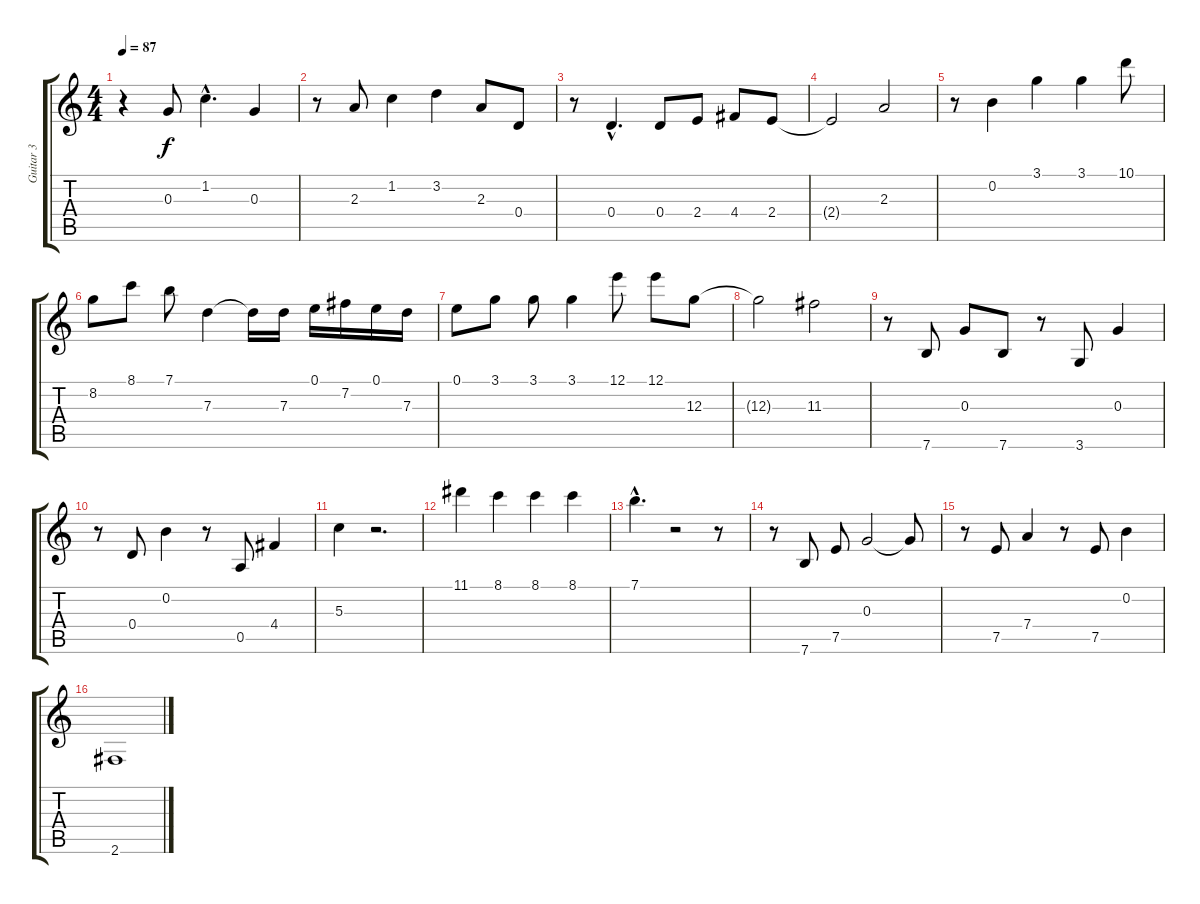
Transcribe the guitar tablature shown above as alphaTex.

\track ("Guitar 3" "Guitar 3") {instrument acousticguitarnylon}
\staff {score tabs}
\tuning (E4 B3 G3 D3 A2 E2) {hide}
\ts (4 4)
\tempo 87
\clef g2
\ks c
r.4{dy f} 0.3.8 1.2{hac}.4{d} 0.3.4 |
r.8 2.3.8 1.2.4 3.2.4 2.3.8 0.4.8 |
r.8 0.4{hac}.4{d} 0.4.8 2.4.8 4.4.8 2.4.8 |
2.4{t}.2 2.3.2 |
r.8 0.2.4 3.1.4 3.1.4 10.1.8 |
8.2.8 8.1.8 7.1.8 7.3.4 7.3{t}.16 7.3.16 0.1.16 7.2.16 0.1.16 7.3.16 |
0.1.8 3.1.8 3.1.8 3.1.4 12.1.8 12.1.8 12.3.8 |
12.3{t}.2 11.3.2 |
r.8 7.6.8 0.3.8 7.6.8 r.8 3.6.8 0.3.4 |
r.8 0.4.8 0.2.4 r.8 0.5.8 4.4.4 |
5.3.4 r.2{d} |
11.1.4 8.1.4 8.1.4 8.1.4 |
7.1{hac}.4{d} r.2 r.8 |
r.8 7.6.8 7.5.8 0.3.2 0.3{t}.8 |
r.8 7.5.8 7.4.4 r.8 7.5.8 0.2.4 |
2.6.1
